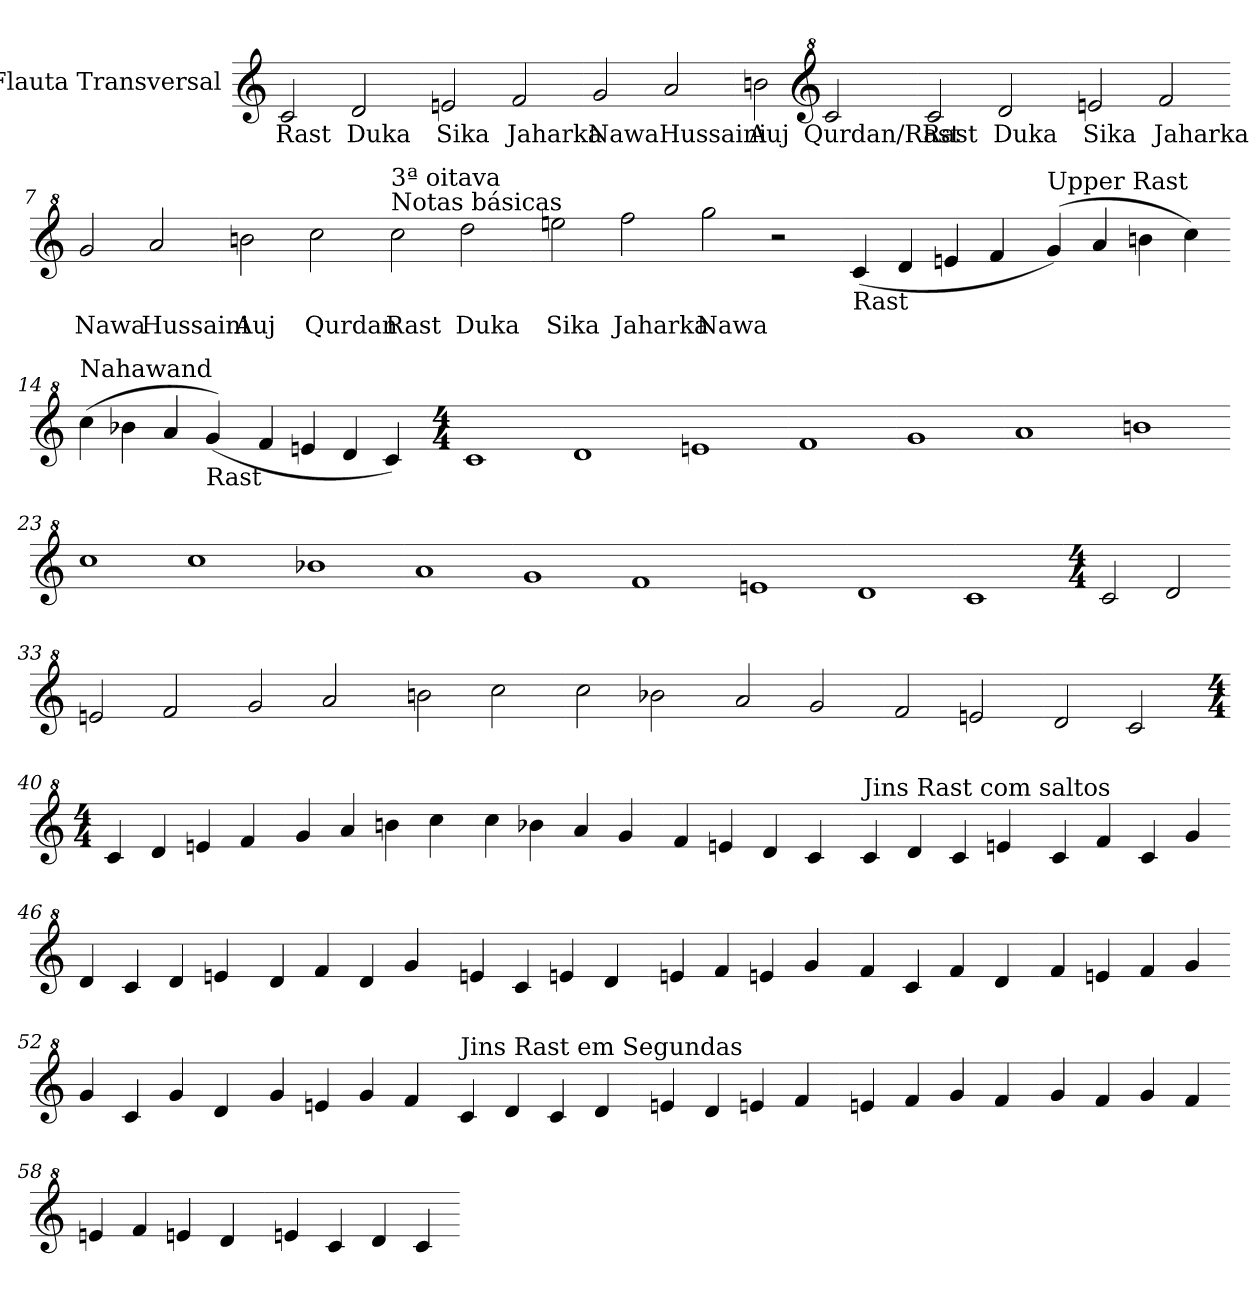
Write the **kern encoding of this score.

**kern	**text
*part1	*part1
*staff1	*staff1
*I"Flauta Transversal	*
*I'Fl.	*
*clefG2	*
*k[]	*
=1	=1
!	!LO:LY:b
2c/	Rast
!	!LO:LY:b
2d/	Duka
=2-	=2-
!	!LO:LY:b
2en/	Sika
!	!LO:LY:b
2f/	Jaharka
=3-	=3-
!	!LO:LY:b
2g/	Nawa
!	!LO:LY:b
2a/	Hussaini
=4-	=4-
!	!LO:LY:b
2bn\	Auj
*clefG^2	*
!	!LO:LY:b
2cc/	Qurdan/Rast
!!LO:LB:g=z
=5-	=5-
!	!LO:LY:b
2cc/	Rast
!	!LO:LY:b
2dd/	Duka
=6-	=6-
!	!LO:LY:b
2een/	Sika
!	!LO:LY:b
2ff/	Jaharka
=7-	=7-
!	!LO:LY:b
2gg/	Nawa
!	!LO:LY:b
2aa/	Hussaini
=8-	=8-
!	!LO:LY:b
2bbn\	Auj
!	!LO:LY:b
2ccc\	Qurdan
!!LO:LB:g=z
=9-	=9-
!LO:TX:a:t=Notas básicas	!
!LO:TX:a:t=3ª oitava	!
!	!LO:LY:b
2ccc\	Rast
!	!LO:LY:b
2ddd\	Duka
=10-	=10-
!	!LO:LY:b
2eeen\	Sika
!	!LO:LY:b
2fff\	Jaharka
=11-	=11-
!	!LO:LY:b
2ggg\	Nawa
2r	.
!!LO:LB:g=z
=12-	=12-
!LO:TX:b:t=Rast	!
(4cc/	.
4dd/	.
4een/	.
4ff/	.
=13-	=13-
!LO:TX:a:t=Upper Rast	!
(4gg/)	.
4aa/	.
4bbn\	.
4ccc\)	.
=14-	=14-
!LO:TX:a:t=Nahawand	!
(4ccc\	.
4bb-X\	.
4aa/	.
!LO:TX:b:t=Rast	!
(4gg/)	.
=15-	=15-
4ff/	.
4een/	.
4dd/	.
4cc/)	.
!!LO:LB:g=z
=16-	=16-
*M4/4	*
*MM80	*
1cc	.
=17-	=17-
1dd	.
=18-	=18-
1een	.
=19-	=19-
1ff	.
=20-	=20-
1gg	.
=21-	=21-
1aa	.
=22-	=22-
1bbn	.
=23-	=23-
1ccc	.
!!LO:PB:g=z
=24-	=24-
1ccc	.
=25-	=25-
1bb-X	.
=26-	=26-
1aa	.
=27-	=27-
1gg	.
=28-	=28-
1ff	.
=29-	=29-
1een	.
=30-	=30-
1dd	.
=31-	=31-
1cc	.
!!LO:LB:g=z
=32-	=32-
*M4/4	*
2cc/	.
2dd/	.
=33-	=33-
2een/	.
2ff/	.
=34-	=34-
2gg/	.
2aa/	.
=35-	=35-
2bbn\	.
2ccc\	.
=36-	=36-
2ccc\	.
2bb-X\	.
=37-	=37-
2aa/	.
2gg/	.
=38-	=38-
2ff/	.
2een/	.
=39-	=39-
2dd/	.
2cc/	.
!!LO:LB:g=z
=40-	=40-
*M4/4	*
4cc/	.
4dd/	.
4een/	.
4ff/	.
=41-	=41-
4gg/	.
4aa/	.
4bbn\	.
4ccc\	.
=42-	=42-
4ccc\	.
4bb-X\	.
4aa/	.
4gg/	.
=43-	=43-
4ff/	.
4een/	.
4dd/	.
4cc/	.
!!LO:LB:g=z
=44-	=44-
*k[]	*
!LO:TX:a:t=Jins Rast com saltos	!
4cc/	.
4dd/	.
4cc/	.
4een/	.
=45-	=45-
4cc/	.
4ff/	.
4cc/	.
4gg/	.
=46-	=46-
4dd/	.
4cc/	.
4dd/	.
4een/	.
=47-	=47-
4dd/	.
4ff/	.
4dd/	.
4gg/	.
=48-	=48-
4een/	.
4cc/	.
4een/	.
4dd/	.
!!LO:LB:g=z
=49-	=49-
4een/	.
4ff/	.
4een/	.
4gg/	.
=50-	=50-
4ff/	.
4cc/	.
4ff/	.
4dd/	.
=51-	=51-
4ff/	.
4een/	.
4ff/	.
4gg/	.
=52-	=52-
4gg/	.
4cc/	.
4gg/	.
4dd/	.
=53-	=53-
4gg/	.
4een/	.
4gg/	.
4ff/	.
!!LO:LB:g=z
=54-	=54-
!LO:TX:a:t=Jins Rast em Segundas	!
4cc/	.
4dd/	.
4cc/	.
4dd/	.
=55-	=55-
4een/	.
4dd/	.
4een/	.
4ff/	.
=56-	=56-
4een/	.
4ff/	.
4gg/	.
4ff/	.
=57-	=57-
4gg/	.
4ff/	.
4gg/	.
4ff/	.
=58-	=58-
4een/	.
4ff/	.
4een/	.
4dd/	.
=59-	=59-
4een/	.
4cc/	.
4dd/	.
4cc/	.
=-	=-
*-	*-
